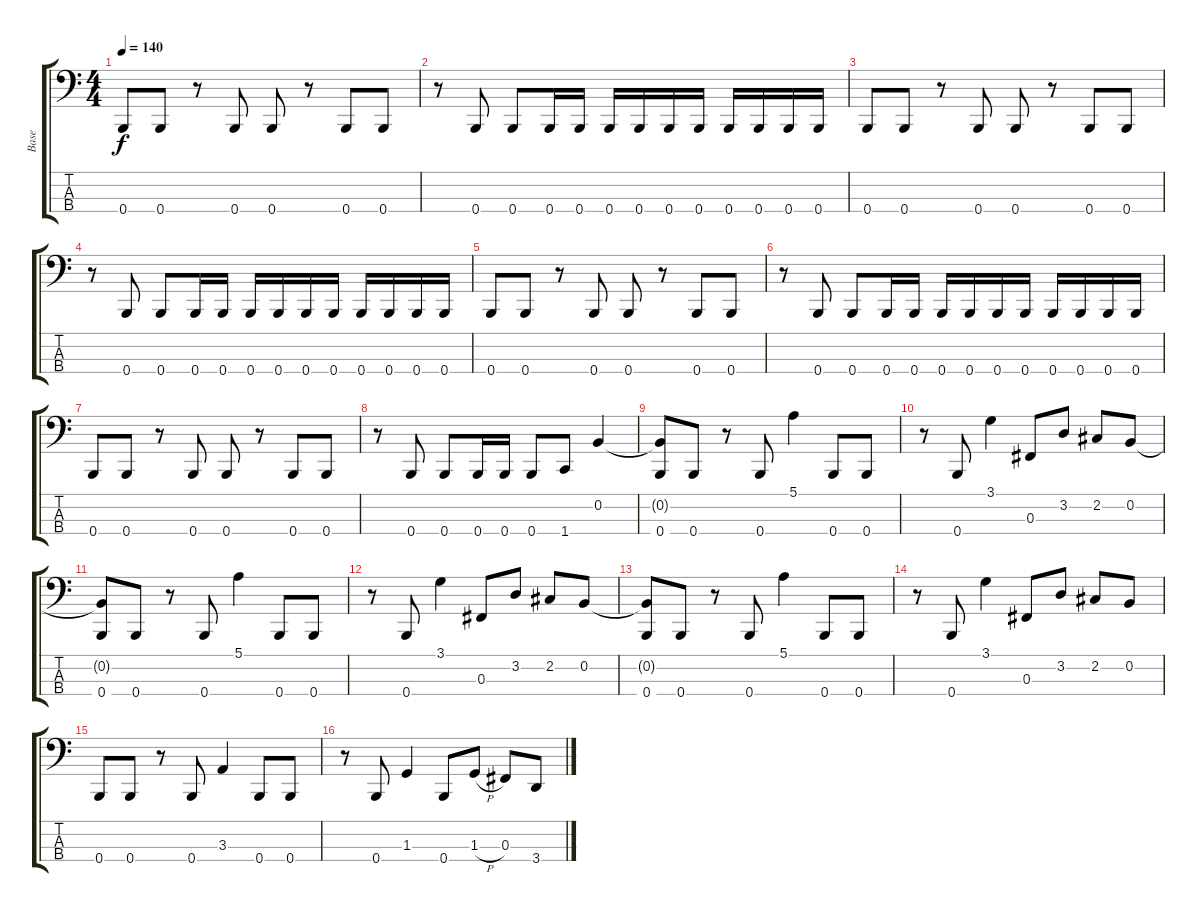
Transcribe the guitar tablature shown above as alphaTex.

\track ("Base" "Base") {instrument electricbasspick}
\staff {score tabs}
\tuning (E2 B1 Gb1 B0) {hide}
\ts (4 4)
\tempo 140
\clef f4
\ks c
0.4.8{dy f volume 16} 0.4.8 r.8 0.4.8 0.4.8 r.8 0.4.8 0.4.8 |
r.8 0.4.8 0.4.8 0.4.16 0.4.16 0.4.16 0.4.16 0.4.16 0.4.16 0.4.16 0.4.16 0.4.16 0.4.16 |
0.4.8 0.4.8 r.8 0.4.8 0.4.8 r.8 0.4.8 0.4.8 |
r.8 0.4.8 0.4.8 0.4.16 0.4.16 0.4.16 0.4.16 0.4.16 0.4.16 0.4.16 0.4.16 0.4.16 0.4.16 |
0.4.8 0.4.8 r.8 0.4.8 0.4.8 r.8 0.4.8 0.4.8 |
r.8 0.4.8 0.4.8 0.4.16 0.4.16 0.4.16 0.4.16 0.4.16 0.4.16 0.4.16 0.4.16 0.4.16 0.4.16 |
0.4.8 0.4.8 r.8 0.4.8 0.4.8 r.8 0.4.8 0.4.8 |
r.8 0.4.8 0.4.8 0.4.16 0.4.16 0.4.8 1.4.8 0.2.4 |
(0.2{t} 0.4).8 0.4.8 r.8 0.4.8 5.1.4 0.4.8 0.4.8 |
r.8 0.4.8 3.1.4 0.3.8 3.2.8 2.2.8 0.2.8 |
(0.2{t} 0.4).8 0.4.8 r.8 0.4.8 5.1.4 0.4.8 0.4.8 |
r.8 0.4.8 3.1.4 0.3.8 3.2.8 2.2.8 0.2.8 |
(0.2{t} 0.4).8 0.4.8 r.8 0.4.8 5.1.4 0.4.8 0.4.8 |
r.8 0.4.8 3.1.4 0.3.8 3.2.8 2.2.8 0.2.8 |
0.4.8 0.4.8 r.8 0.4.8 3.3.4 0.4.8 0.4.8 |
r.8 0.4.8 1.3.4 0.4.8 1.3{h}.8 0.3.8 3.4.8
